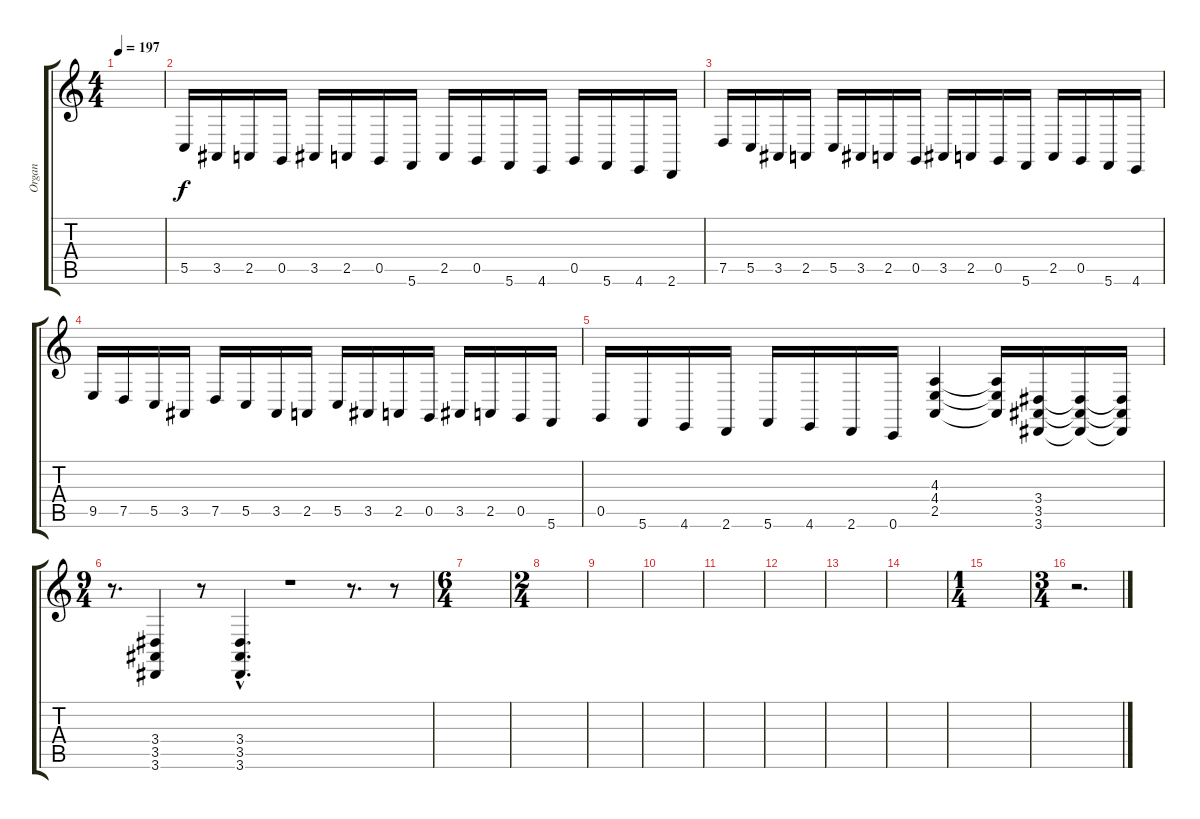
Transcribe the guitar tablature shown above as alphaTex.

\track ("Organ" "Organ") {instrument lead1square}
\staff {score tabs}
\tuning (D4 A3 F3 C3 G2 C2) {hide}
\ts (4 4)
\tempo 197
\clef g2
\ks c
|
5.5.16{volume 10 instrument harpsichord} 3.5.16 2.5.16 0.5.16 3.5.16 2.5.16 0.5.16 5.6.16 2.5.16 0.5.16 5.6.16 4.6.16 0.5.16 5.6.16 4.6.16 2.6.16 |
7.5.16 5.5.16 3.5.16 2.5.16 5.5.16 3.5.16 2.5.16 0.5.16 3.5.16 2.5.16 0.5.16 5.6.16 2.5.16 0.5.16 5.6.16 4.6.16 |
9.5.16 7.5.16 5.5.16 3.5.16 7.5.16 5.5.16 3.5.16 2.5.16 5.5.16 3.5.16 2.5.16 0.5.16 3.5.16 2.5.16 0.5.16 5.6.16 |
0.5.16 5.6.16 4.6.16 2.6.16 5.6.16 4.6.16 2.6.16 0.6.16 (4.3 4.4 2.5).4 (4.3{t} 4.4{t} 2.5{t}).16 (3.4 3.5 3.6).16 (3.4{t} 3.5{t} 3.6{t}).16 (3.4{t} 3.5{t} 3.6{t}).16 |
\ts (9 4)
r.8{d} (3.4 3.5 3.6).4 r.8 (3.4{hac} 3.5{hac} 3.6{hac}).4{d} r.1 r.8{d} r.8 |
\ts (6 4)
|
\ts (2 4)
|
|
|
|
|
|
|
\ts (1 4)
|
\ts (3 4)
r.2{d}
